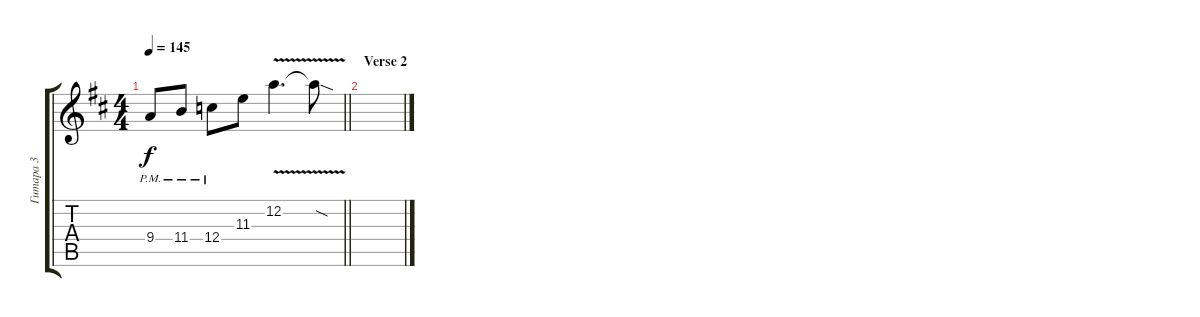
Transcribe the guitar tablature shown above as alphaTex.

\track ("Гитара 3" "Гитара 3") {instrument distortionguitar}
\staff {score tabs}
\tuning (D4 A3 F3 C3 G2 D2) {hide}
\ts (4 4)
\tempo 145
\clef g2
\barLineRight lightlight
\ks bminor
9.4{pm}.8{dy f} 11.4{pm}.8 12.4{pm}.8 11.3.8 12.2{v}.4{d} 12.2{sod t}.8 |
\section ("" "Verse 2")
